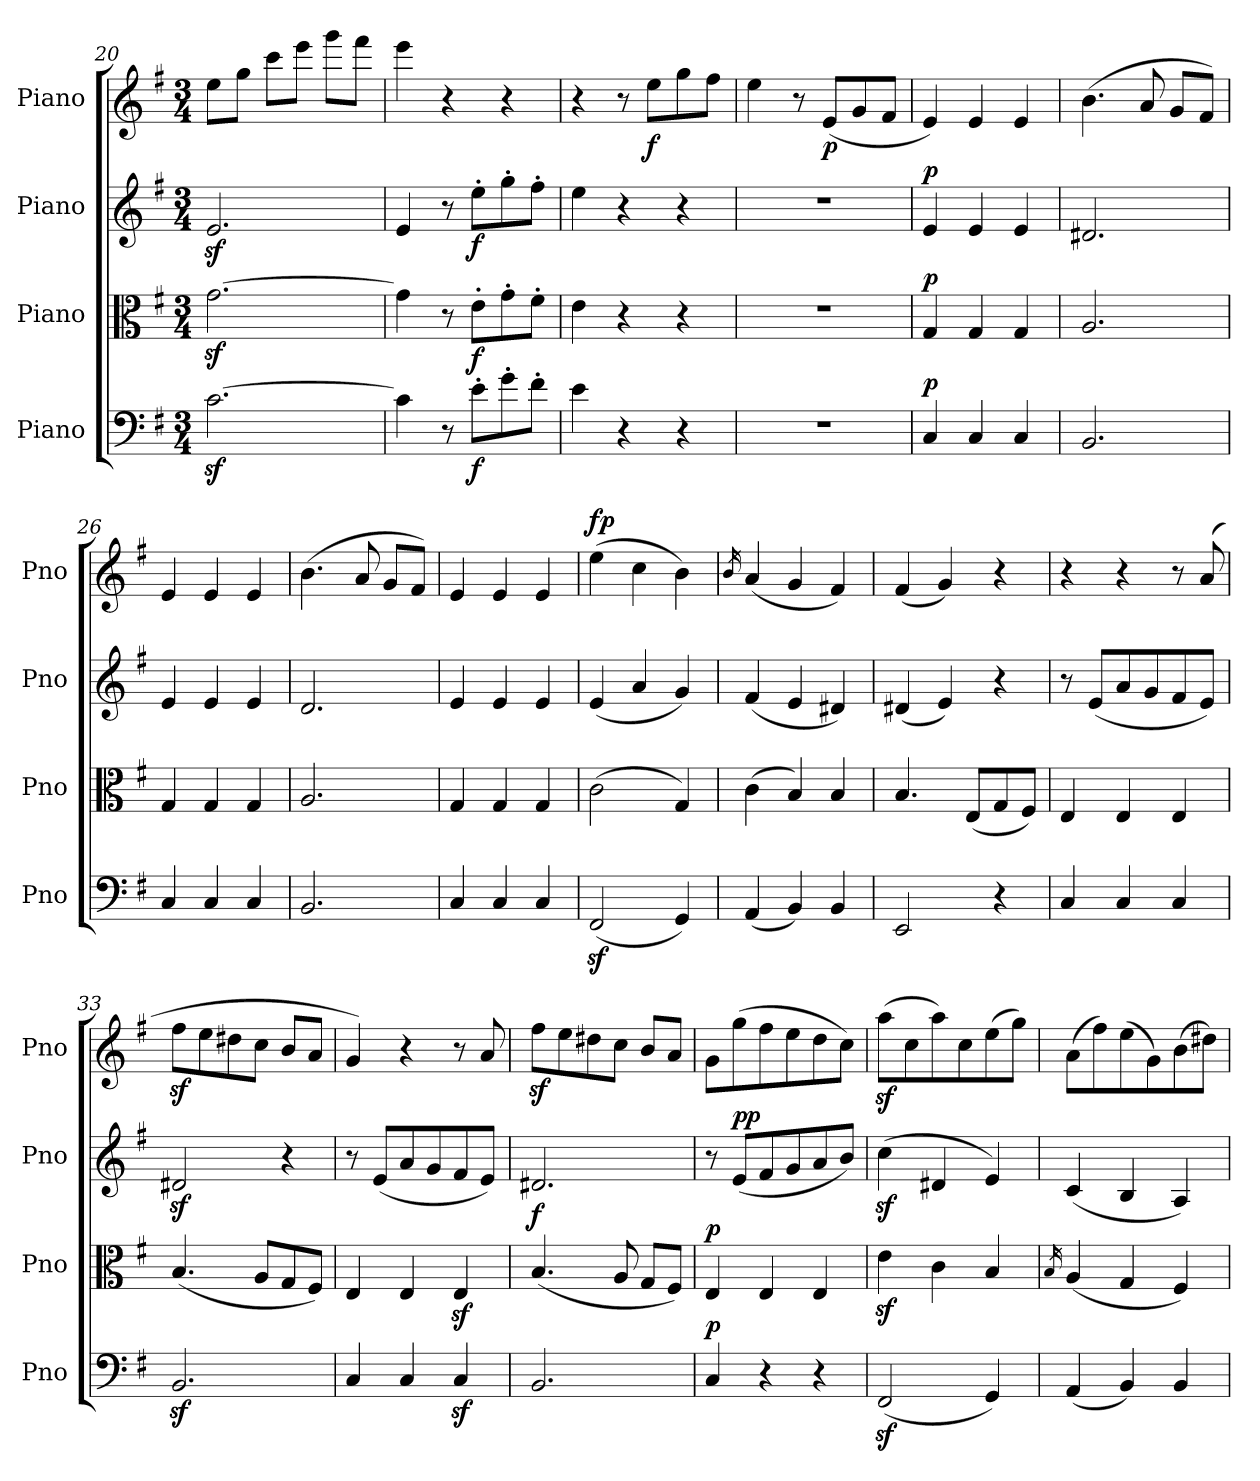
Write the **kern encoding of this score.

**kern	**dynam	**kern	**dynam	**kern	**dynam	**kern	**dynam
*part4	*part4	*part3	*part3	*part2	*part2	*part1	*part1
*staff4	*staff4	*staff3	*staff3	*staff2	*staff2	*staff1	*staff1
*I"Piano	*	*I"Piano	*	*I"Piano	*	*I"Piano	*
*I'Pno	*	*I'Pno	*	*I'Pno	*	*I'Pno	*
*clefF4	*	*clefC3	*	*clefG2	*	*clefG2	*
*k[f#]	*	*k[f#]	*	*k[f#]	*	*k[f#]	*
*M3/4	*	*M3/4	*	*M3/4	*	*M3/4	*
=20	=20	=20	=20	=20	=20	=20	=20
[2.cz<\	.	[2.gz<\	.	2.ez</	.	8ee\L	.
.	.	.	.	.	.	8gg\J	.
.	.	.	.	.	.	8ccc\L	.
.	.	.	.	.	.	8eee\J	.
.	.	.	.	.	.	8ggg\L	.
.	.	.	.	.	.	8fff#\J	.
=21	=21	=21	=21	=21	=21	=21	=21
4c\]	.	4g\]	.	4e/	.	4eee\	.
8r	.	8r	.	8r	.	4r	.
!	!LO:DY:b	!	!LO:DY:b	!	!LO:DY:b	!	!
8e'\L	f	8e'\L	f	8ee'\L	f	.	.
8g'\	.	8g'\	.	8gg'\	.	4r	.
8f#'\J	.	8f#'\J	.	8ff#'\J	.	.	.
=22	=22	=22	=22	=22	=22	=22	=22
4e\	.	4e\	.	4ee\	.	4r	.
4r	.	4r	.	4r	.	8r	.
!	!	!	!	!	!	!	!LO:DY:b
.	.	.	.	.	.	8ee\L	f
4r	.	4r	.	4r	.	8gg\	.
.	.	.	.	.	.	8ff#\J	.
=23	=23	=23	=23	=23	=23	=23	=23
2.r	.	2.r	.	2.r	.	4ee\	.
.	.	.	.	.	.	8r	.
!	!	!	!	!	!	!	!LO:DY:b
.	.	.	.	.	.	(8e/L	p
.	.	.	.	.	.	8g/	.
.	.	.	.	.	.	8f#/J	.
=24	=24	=24	=24	=24	=24	=24	=24
!	!LO:DY:a	!	!LO:DY:a	!	!LO:DY:a	!	!
4C/	p	4G/	p	4e/	p	4e/)	.
4C/	.	4G/	.	4e/	.	4e/	.
4C/	.	4G/	.	4e/	.	4e/	.
=25	=25	=25	=25	=25	=25	=25	=25
2.BB/	.	2.A/	.	2.d#X/	.	(4.b\	.
.	.	.	.	.	.	8a/	.
.	.	.	.	.	.	8g/L	.
.	.	.	.	.	.	8f#/J)	.
=26	=26	=26	=26	=26	=26	=26	=26
4C/	.	4G/	.	4e/	.	4e/	.
4C/	.	4G/	.	4e/	.	4e/	.
4C/	.	4G/	.	4e/	.	4e/	.
=27	=27	=27	=27	=27	=27	=27	=27
2.BB/	.	2.A/	.	2.d/	.	(4.b\	.
.	.	.	.	.	.	8a/	.
.	.	.	.	.	.	8g/L	.
.	.	.	.	.	.	8f#/J)	.
=28	=28	=28	=28	=28	=28	=28	=28
4C/	.	4G/	.	4e/	.	4e/	.
4C/	.	4G/	.	4e/	.	4e/	.
4C/	.	4G/	.	4e/	.	4e/	.
=29	=29	=29	=29	=29	=29	=29	=29
!	!	!	!LO:DY:a	!	!	!	!
!	!	!	!LO:DY:n=1:a	!	!	!	!LO:DY:a
(2FF#z>/	.	(2c\	fp fp	(4e/	.	(4ee\	fp
.	.	.	.	4a/	.	4cc\	.
4GG/)	.	4G/)	.	4g/)	.	4b\)	.
=30	=30	=30	=30	=30	=30	=30	=30
.	.	.	.	.	.	16qb/	.
(4AA/	.	(4c\	.	(4f#/	.	(4a/	.
4BB/)	.	4B/)	.	4e/	.	4g/	.
4BB/	.	4B/	.	4d#X/)	.	4f#/)	.
=31	=31	=31	=31	=31	=31	=31	=31
2EE/	.	4.B/	.	(4d#X/	.	(4f#/	.
.	.	.	.	4e/)	.	4g/)	.
.	.	(8E/L	.	.	.	.	.
4r	.	8G/	.	4r	.	4r	.
.	.	8F#/J)	.	.	.	.	.
=32	=32	=32	=32	=32	=32	=32	=32
4C/	.	4E/	.	8r	.	4r	.
.	.	.	.	(8e/L	.	.	.
4C/	.	4E/	.	8a/	.	4r	.
.	.	.	.	8g/	.	.	.
4C/	.	4E/	.	8f#/	.	8r	.
.	.	.	.	8e/J)	.	(8a/	.
=33	=33	=33	=33	=33	=33	=33	=33
2.BBz>/	.	(4.B/	.	2d#Xz</	.	8ff#z<\L	.
.	.	.	.	.	.	8ee\	.
.	.	.	.	.	.	8dd#X\	.
.	.	8A/L	.	.	.	8cc\J	.
.	.	8G/	.	4r	.	8b/L	.
.	.	8F#/J)	.	.	.	8a/J	.
=34	=34	=34	=34	=34	=34	=34	=34
4C/	.	4E/	.	8r	.	4g/)	.
.	.	.	.	(8e/L	.	.	.
4C/	.	4E/	.	8a/	.	4r	.
.	.	.	.	8g/	.	.	.
4Cz>/	.	4Ez>/	.	8f#/	.	8r	.
.	.	.	.	8e/J)	.	8a/	.
=35	=35	=35	=35	=35	=35	=35	=35
!	!	!	!	!	!LO:DY:b	!	!
2.BB/	.	(4.B/	.	2.d#X/	f	8ff#z<\L	.
.	.	.	.	.	.	8ee\	.
.	.	.	.	.	.	8dd#X\	.
.	.	8A/	.	.	.	8cc\J	.
.	.	8G/L	.	.	.	8b/L	.
.	.	8F#/J)	.	.	.	8a/J	.
=36	=36	=36	=36	=36	=36	=36	=36
!	!LO:DY:a	!	!LO:DY:a	!	!	!	!
4C/	p	4E/	p	8r	.	8g\L	.
!	!	!	!	!	!LO:DY:a	!	!
!	!	!	!	!	!LO:DY:n=1:a	!	!
.	.	.	.	(8e/L	p p	(8gg\	.
4r	.	4E/	.	8f#/	.	8ff#\	.
.	.	.	.	8g/	.	8ee\	.
4r	.	4E/	.	8a/	.	8dd\	.
.	.	.	.	8b/J)	.	8cc\J)	.
=37	=37	=37	=37	=37	=37	=37	=37
(2FF#z</	.	4ez<\	.	(4ccz<\	.	(8aaz<\L	.
.	.	.	.	.	.	8cc\	.
.	.	4c\	.	4d#X/	.	8aa\)	.
.	.	.	.	.	.	8cc\	.
4GG/)	.	4B/	.	4e/)	.	(8ee\	.
.	.	.	.	.	.	8gg\J)	.
=38	=38	=38	=38	=38	=38	=38	=38
.	.	16qB/	.	.	.	.	.
(4AA/	.	(4A/	.	(4c/	.	(8a\L	.
.	.	.	.	.	.	8ff#\)	.
4BB/)	.	4G/	.	4B/	.	(8ee\	.
.	.	.	.	.	.	8g\)	.
4BB/	.	4F#/)	.	4A/)	.	(8b\	.
.	.	.	.	.	.	8dd#X\J)	.
=	=	=	=	=	=	=	=
*-	*-	*-	*-	*-	*-	*-	*-
